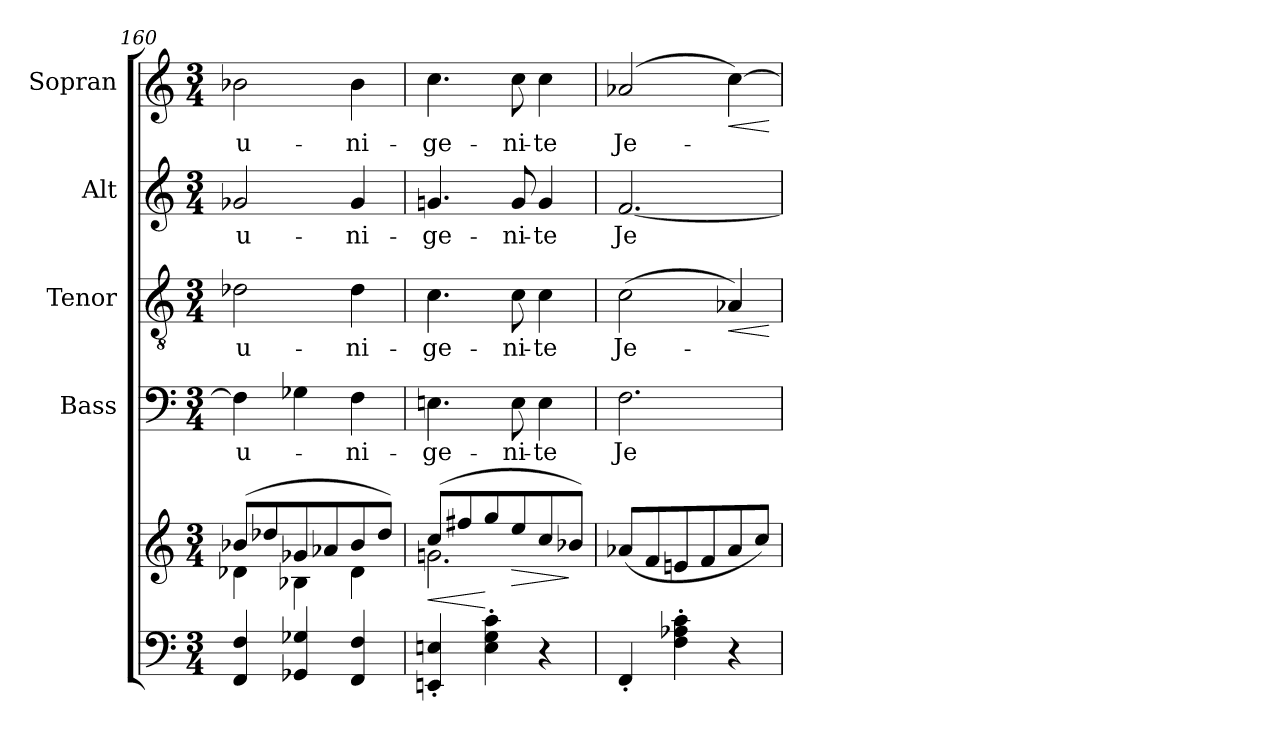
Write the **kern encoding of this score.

**kern	**kern	**dynam	**kern	**text	**kern	**text	**dynam	**kern	**text	**kern	**text	**dynam
*part5	*part5	*part5	*part4	*part4	*part3	*part3	*part3	*part2	*part2	*part1	*part1	*part1
*staff6	*staff5	*staff5/6	*staff4	*staff4	*staff3	*staff3	*staff3	*staff2	*staff2	*staff1	*staff1	*staff1
*	*	*	*I"Bass	*	*I"Tenor	*	*	*I"Alt	*	*I"Sopran	*	*
*	*	*	*I'B.	*	*I'T.	*	*	*I'A.	*	*I'S.	*	*
*clefF4	*clefG2	*	*clefF4	*	*clefGv2	*	*	*clefG2	*	*clefG2	*	*
*k[]	*k[]	*	*k[]	*	*k[]	*	*	*k[]	*	*k[]	*	*
*C:	*C:	*	*C:	*	*C:	*	*	*C:	*	*C:	*	*
*M3/4	*M3/4	*	*M3/4	*	*M3/4	*	*	*M3/4	*	*M3/4	*	*
=160	=160	=160	=160	=160	=160	=160	=160	=160	=160	=160	=160	=160
*	*^	*	*	*	*	*	*	*	*	*	*	*
!	!	!	!	!	!LO:LY:b	!	!LO:LY:b	!	!	!LO:LY:b	!	!LO:LY:b	!
4FF/ 4F/	(>8b-X/L	4d-X\	.	4F\]	u-	2d-X\	u-	.	2g-X/	u-	2b-X\	u-	.
.	8dd-X/	.	.	.	.	.	.	.	.	.	.	.	.
4GG-X/ 4G-X/	8g-X/	4B-X\	.	4G-X\	.	.	.	.	.	.	.	.	.
.	8a-X/	.	.	.	.	.	.	.	.	.	.	.	.
!	!	!	!	!	!LO:LY:b	!	!LO:LY:b	!	!	!LO:LY:b	!	!LO:LY:b	!
4FF/ 4F/	8b-/	4d-\	.	4F\	-ni-	4d-\	-ni-	.	4g-/	-ni-	4b-\	-ni-	.
.	8dd-/J)	.	.	.	.	.	.	.	.	.	.	.	.
=161	=161	=161	=161	=161	=161	=161	=161	=161	=161	=161	=161	=161	=161
!	!	!	!LO:HP:b	!	!LO:LY:b	!	!LO:LY:b	!	!	!LO:LY:b	!	!LO:LY:b	!
4EEn/'< 4En/'<	(>8cc/L	2.gn\	<	4.En\	-ge-	4.c\	-ge-	.	4.gn/	-ge-	4.cc\	-ge-	.
.	8ff#X/	.	.	.	.	.	.	.	.	.	.	.	.
4E\'> 4G\'> 4c\'>	8gg/	.	[	.	.	.	.	.	.	.	.	.	.
!	!	!	!LO:HP:b	!	!LO:LY:b	!	!LO:LY:b	!	!	!LO:LY:b	!	!LO:LY:b	!
.	8ee/	.	>	8E\	-ni-	8c\	-ni-	.	8g/	-ni-	8cc\	-ni-	.
!	!	!	!	!	!LO:LY:b	!	!LO:LY:b	!	!	!LO:LY:b	!	!LO:LY:b	!
4r	8cc/	.	.	4E\	-te	4c\	-te	.	4g/	-te	4cc\	-te	.
.	8b-X/J)	.	]	.	.	.	.	.	.	.	.	.	.
*	*v	*v	*	*	*	*	*	*	*	*	*	*	*
=162	=162	=162	=162	=162	=162	=162	=162	=162	=162	=162	=162	=162
!	!	!	!	!LO:LY:b	!	!LO:LY:b	!	!	!LO:LY:b	!	!LO:LY:b	!
4FF'</	(<8a-X/L	.	2.F\	Je-	(>2c\	Je-	.	[2.f/	Je-	(2a-X/	Je-	.
.	8f/	.	.	.	.	.	.	.	.	.	.	.
4F\'> 4A-X\'> 4c\'>	8en/	.	.	.	.	.	.	.	.	.	.	.
.	8f/	.	.	.	.	.	.	.	.	.	.	.
!	!	!	!	!	!	!	!LO:HP:b	!	!	!	!	!LO:HP:b
4r	8a-/	.	.	.	4A-X/)	.	<	.	.	[4cc\)	.	<
.	8cc/J)	.	.	.	.	.	.	.	.	.	.	.
.	.	.	.	.	.	.	[	.	.	.	.	[
=	=	=	=	=	=	=	=	=	=	=	=	=
*-	*-	*-	*-	*-	*-	*-	*-	*-	*-	*-	*-	*-
